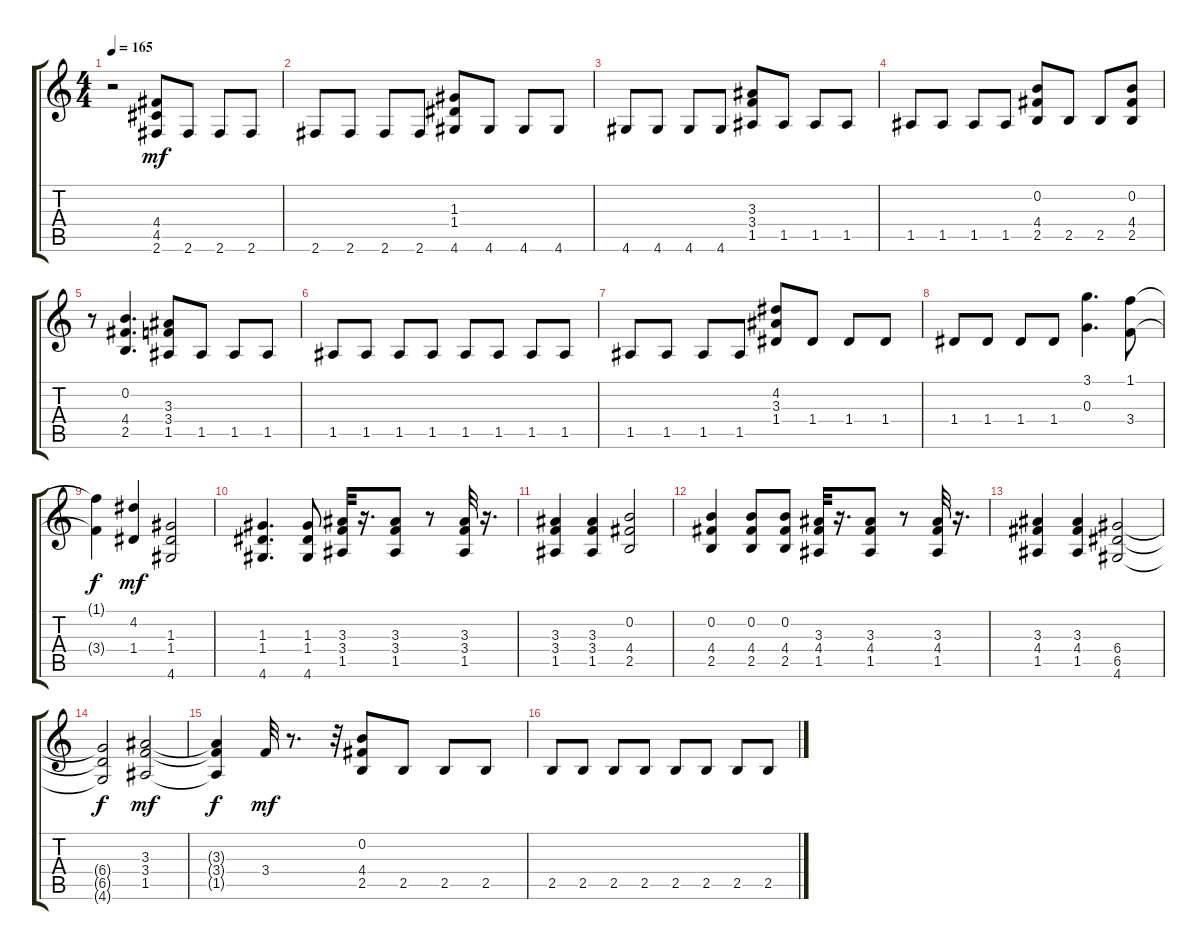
\track "" {instrument distortionguitar}
\staff {score tabs}
\tuning (E4 B3 G3 D3 A2 E2) {hide}
\ts (4 4)
\tempo 165
\clef g2
\ks c
r.2{dy mf} (4.4 4.5 2.6).8 2.6.8 2.6.8 2.6.8 |
2.6.8 2.6.8 2.6.8 2.6.8 (1.3 1.4 4.6).8 4.6.8 4.6.8 4.6.8 |
4.6.8 4.6.8 4.6.8 4.6.8 (3.3 3.4 1.5).8 1.5.8 1.5.8 1.5.8 |
1.5.8 1.5.8 1.5.8 1.5.8 (0.2 4.4 2.5).8 2.5.8 2.5.8 (0.2 4.4 2.5).8 |
r.8 (0.2 4.4 2.5).4{d} (3.3 3.4 1.5).8 1.5.8 1.5.8 1.5.8 |
1.5.8 1.5.8 1.5.8 1.5.8 1.5.8 1.5.8 1.5.8 1.5.8 |
1.5.8 1.5.8 1.5.8 1.5.8 (4.2 3.3 1.4).8 1.4.8 1.4.8 1.4.8 |
1.4.8 1.4.8 1.4.8 1.4.8 (3.1 0.3).4{d} (1.1 3.4).8 |
(1.1{t} 3.4{t}).4{dy f} (4.2 1.4).4{dy mf} (1.3 1.4 4.6).2 |
(1.3 1.4 4.6).4{d} (1.3 1.4 4.6).8 (3.3 3.4 1.5).32 r.16{d} (3.3 3.4 1.5).8 r.8 (3.3 3.4 1.5).32 r.16{d} |
(3.3 3.4 1.5).4 (3.3 3.4 1.5).4 (0.2 4.4 2.5).2 |
(0.2 4.4 2.5).4 (0.2 4.4 2.5).8 (0.2 4.4 2.5).8 (3.3 4.4 1.5).32 r.16{d} (3.3 4.4 1.5).8 r.8 (3.3 4.4 1.5).32 r.16{d} |
(3.3 4.4 1.5).4 (3.3 4.4 1.5).4 (6.4 6.5 4.6).2 |
(6.4{t} 6.5{t} 4.6{t}).2{dy f} (3.3 3.4 1.5).2{dy mf} |
(3.3{t} 3.4{t} 1.5{t}).4{dy f} 3.4.32{dy mf} r.8{d} r.32 (0.2 4.4 2.5).8 2.5.8 2.5.8 2.5.8 |
2.5.8 2.5.8 2.5.8 2.5.8 2.5.8 2.5.8 2.5.8 2.5.8
